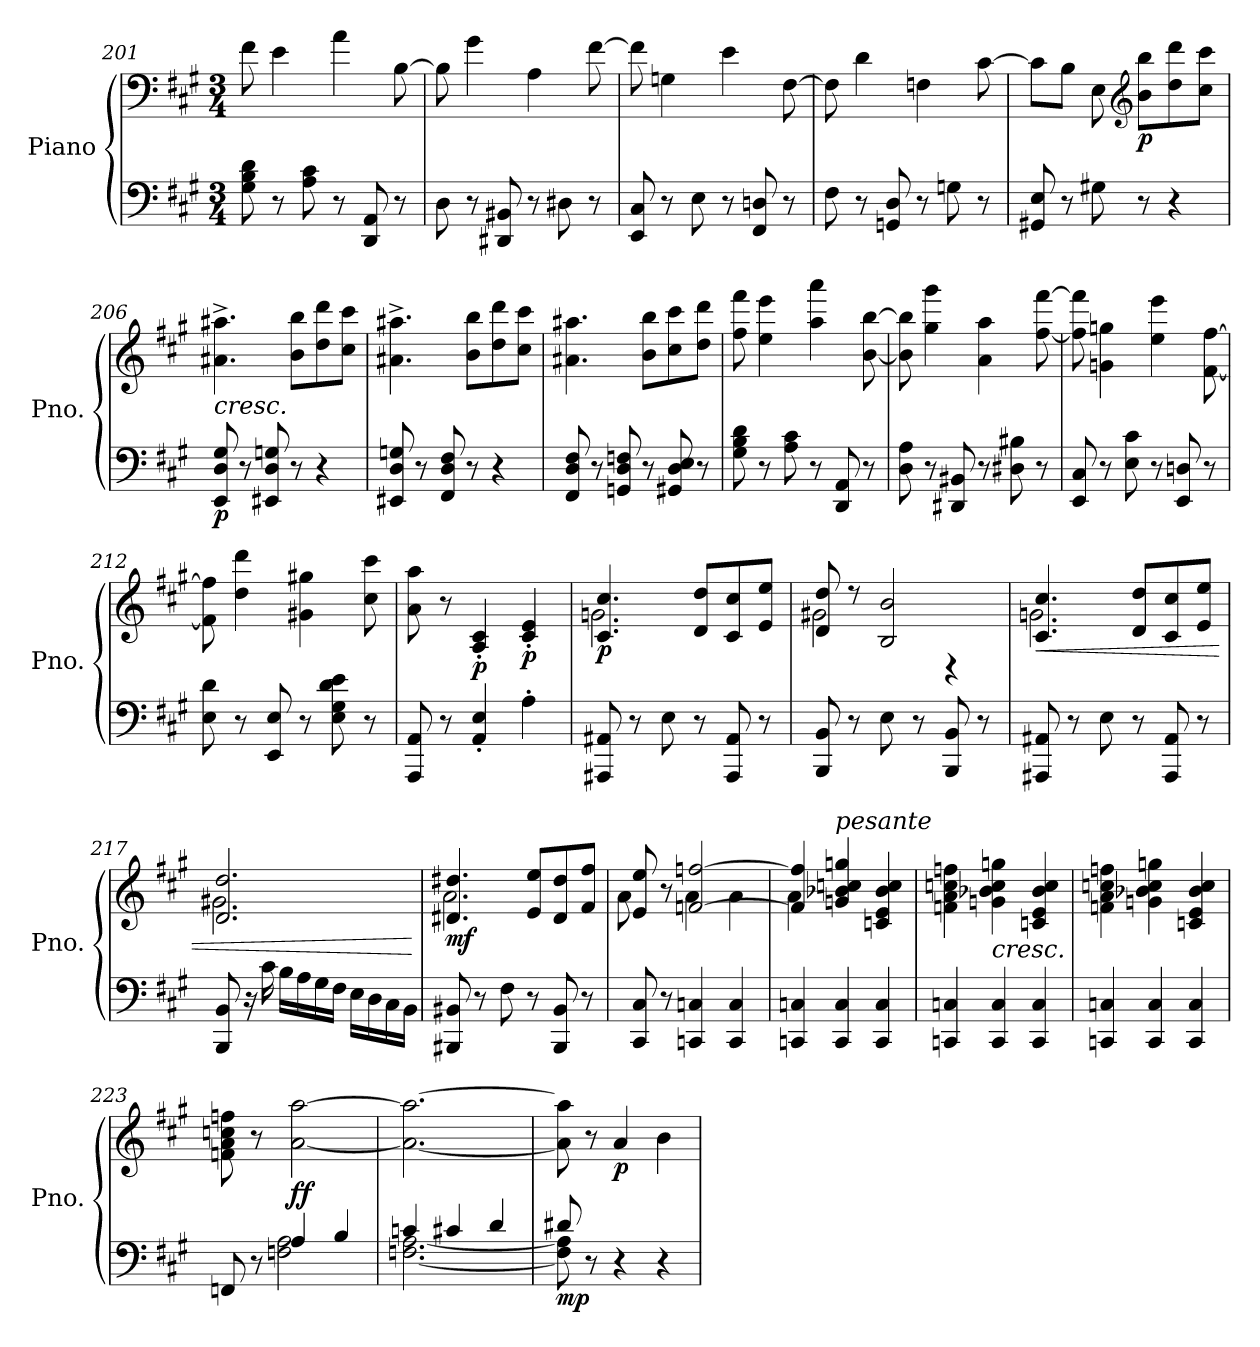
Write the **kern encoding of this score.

**kern	**kern	**dynam
*part1	*part1	*part1
*staff2	*staff1	*staff1/2
*I"Piano	*	*
*I'Pno.	*	*
*clefF4	*clefF4	*
*k[f#c#g#]	*k[f#c#g#]	*
*M3/4	*M3/4	*
=201	=201	=201
!	!	!LO:DY:b=2
!	!	!LO:DY:n=1:b
8G#\ 8B\ 8d\	8f#\	mp f
8r	4e\	.
8A\ 8c#\	.	.
8r	4a\	.
8DD/ 8AA/	.	.
8r	[8B\	.
=202	=202	=202
8D\	8B\]	.
8r	4g#\	.
8DD#X/ 8BB#X/	.	.
8r	4A\	.
8D#X\	.	.
8r	[8f#\	.
=203	=203	=203
8EE/ 8C#/	8f#\]	.
8r	4Gn\	.
8E\	.	.
8r	4e\	.
8FF#/ 8Dn/	.	.
8r	[8F#\	.
=204	=204	=204
8F#\	8F#\]	.
8r	4d\	.
8GGn/ 8D/	.	.
8r	4Fn\	.
8Gn\	.	.
8r	[8c#\	.
!!LO:LB:g=z
=205	=205	=205
8GG#X/ 8E/	8c#\L]	.
8r	8B\J	.
8G#X\	8E\	.
*	*clefG2	*
!	!	!LO:DY:b
8r	8b\ 8bb\L	p
4r	8dd\ 8ddd\	.
.	8cc#\ 8ccc#\J	.
=206	=206	=206
!	!	!LO:HP:b
!	!	!LO:DY:n=1:b=2
8EE/ 8D/ 8G#/	4.a#X\^ 4.aa#X\^	< p
8r	.	.
8EE#X/ 8D/ 8Gn/	.	.
8r	8b\ 8bb\L	.
4r	8dd\ 8ddd\	.
.	8cc#\ 8ccc#\J	.
=207	=207	=207
8EE#X/ 8D/ 8Gn/	4.a#X\^ 4.aa#X\^	.
8r	.	.
8FF#/ 8D/ 8F#/	.	.
8r	8b\ 8bb\L	.
4r	8dd\ 8ddd\	.
.	8cc#\ 8ccc#\J	.
=208	=208	=208
8FF#/ 8D/ 8F#/	4.a#X\ 4.aa#X\	.
8r	.	.
8GGn/ 8D/ 8Fn/	.	.
8r	8b\ 8bb\L	.
8GG#X/ 8D/ 8E/	8cc#\ 8ccc#\	.
8r	8dd\ 8ddd\J	.
=209	=209	=209
!	!	!LO:DY:b=2
!	!	!LO:DY:n=1:b
8G#\ 8B\ 8d\	8ff#\ 8fff#\	mp f
8r	4ee\ 4eee\	.
8A\ 8c#\	.	.
8r	4aa\ 4aaa\	.
8DD/ 8AA/	.	.
8r	[8b\ [8bb\	.
!!LO:LB:g=z
=210	=210	=210
8D\ 8A\	8b\] 8bb\]	.
8r	4gg#\ 4ggg#\	.
8DD#X/ 8BB#X/	.	.
8r	4a\ 4aa\	.
8D#X\ 8B#X\	.	.
8r	[8ff#\ [8fff#\	.
=211	=211	=211
8EE/ 8C#/	8ff#\] 8fff#\]	.
8r	4gn\ 4ggn\	.
8E\ 8c#\	.	.
8r	4ee\ 4eee\	.
8EE/ 8Dn/	.	.
8r	[8f#\ [8ff#\	.
=212	=212	=212
8E\ 8d\	8f#\] 8ff#\]	.
8r	4dd\ 4ddd\	.
8EE/ 8E/	.	.
8r	4g#X\ 4gg#X\	.
8E\ 8G#\ 8d\ 8e\	.	.
8r	8cc#\ 8ccc#\	.
=213	=213	=213
8AAA/ 8AA/	8a\ 8aa\	.
8r	8r	.
!	!	!LO:DY:b
4AA/' 4E/'	4A/' 4c#/'	p
!	!	!LO:DY:b
4A'\	4c#/' 4e/'	p
=214	=214	=214
*	*^	*
!	!	!	!LO:DY:b
8AAA#X/ 8AA#X/	4.c#/ 4.cc#/	2.gn\	p
8r	.	.	.
8E\	.	.	.
8r	8d/ 8dd/L	.	.
8AAA#/ 8AA#/	8c#/ 8cc#/	.	.
8r	8e/ 8ee/J	.	.
!!LO:LB:g=z	!!
=215	=215	=215	=215
8BBB/ 8BB/	8d/ 8dd/	2g#X\	.
8r	8r	.	.
8E\	2B/ 2b/	.	.
8r	.	.	.
8BBB/ 8BB/	.	4r	.
8r	.	.	.
=216	=216	=216	=216
!	!	!	!LO:HP:b
8AAA#X/ 8AA#X/	4.c#/ 4.cc#/	2.gn\	<
8r	.	.	.
8E\	.	.	.
8r	8d/ 8dd/L	.	.
8AAA#/ 8AA#/	8c#/ 8cc#/	.	.
8r	8e/ 8ee/J	.	.
=217	=217	=217	=217
8BBB/ 8BB/	2.d/ 2.dd/	2.g#X\	.
16r	.	.	.
16c#\	.	.	.
16B\LL	.	.	.
16A\	.	.	.
16G#\	.	.	.
16F#\JJ	.	.	.
16E\LL	.	.	.
16D\	.	.	.
16C#\	.	.	.
16BB\JJ	.	.	.
*	*v	*v	*
.	.	[
=218	=218	=218
*	*^	*
!	!	!	!LO:DY:b
8BBB#X/ 8BB#X/	4.d#X/ 4.dd#X/	2.a\	mf
8r	.	.	.
8F#\	.	.	.
8r	8e/ 8ee/L	.	.
8BBB#/ 8BB#/	8d#/ 8dd#/	.	.
8r	8f#/ 8ff#/J	.	.
!!LO:LB:g=z	!!
=219	=219	=219	=219
8CC#/ 8C#/	8e/ 8ee/	8a\	.
8r	8r	8ryy	.
4CCn/ 4Cn/	[2fn/ [2ffn/	4a\	.
4CC/ 4C/	.	4a\	.
=220	=220	=220	=220
4CCn/ 4Cn/	4f/] 4ff/]	4a\	.
!	!LO:TX:a:i:t=pesante	!	!
4CC/ 4C/	4gn/ 4b-X/ 4ccn/ 4ggn/	2rcyy	.
4CC/ 4C/	4cn/ 4e/ 4b-/ 4cc/	.	.
*	*v	*v	*
=221	=221	=221
4CCn/ 4Cn/	4fn\ 4a\ 4ccn\ 4ffn\	.
*	*MM134	*
!	!LO:TX:b:i:t=cresc.	!
4CC/ 4C/	4gn\ 4b-X\ 4cc\ 4ggn\	.
4CC/ 4C/	4cn/ 4e/ 4b-/ 4cc/	.
=222	=222	=222
*	*MM130	*
4CCn/ 4Cn/	4fn\ 4a\ 4ccn\ 4ffn\	.
4CC/ 4C/	4gn\ 4b-X\ 4cc\ 4ggn\	.
4CC/ 4C/	4cn/ 4e/ 4b-/ 4cc/	.
=223	=223	=223
*^	*	*
8FFn/	8rCCyy	8fn\ 8a\ 8ccn\ 8ffn\	.
8r	8rEEyy	8r	.
*	*	*MM138	*
!	!	!	!LO:DY:b
4A/	2Fn\ 2A\	[2a\ [2aa\	ff
4B/	.	.	.
!!LO:PB:g=z
=224	=224	=224	=224
4cn/	[2.Fn\ [2.A\	2.a\_ 2.aa\_	.
4c#X/	.	.	.
4d/	.	.	.
*v	*v	*	*
.	.	[
=225	=225	=225
*^	*	*
!	!	!	!LO:DY:b=2
8d#X/	8F\] 8A\]	8a\] 8aa\]	mp
8r	8ryy	8r	.
!	!	!	!LO:DY:b
4r	4ryy	4a/	p
4r	4ryy	4b\	.
*v	*v	*	*
=	=	=
*-	*-	*-
